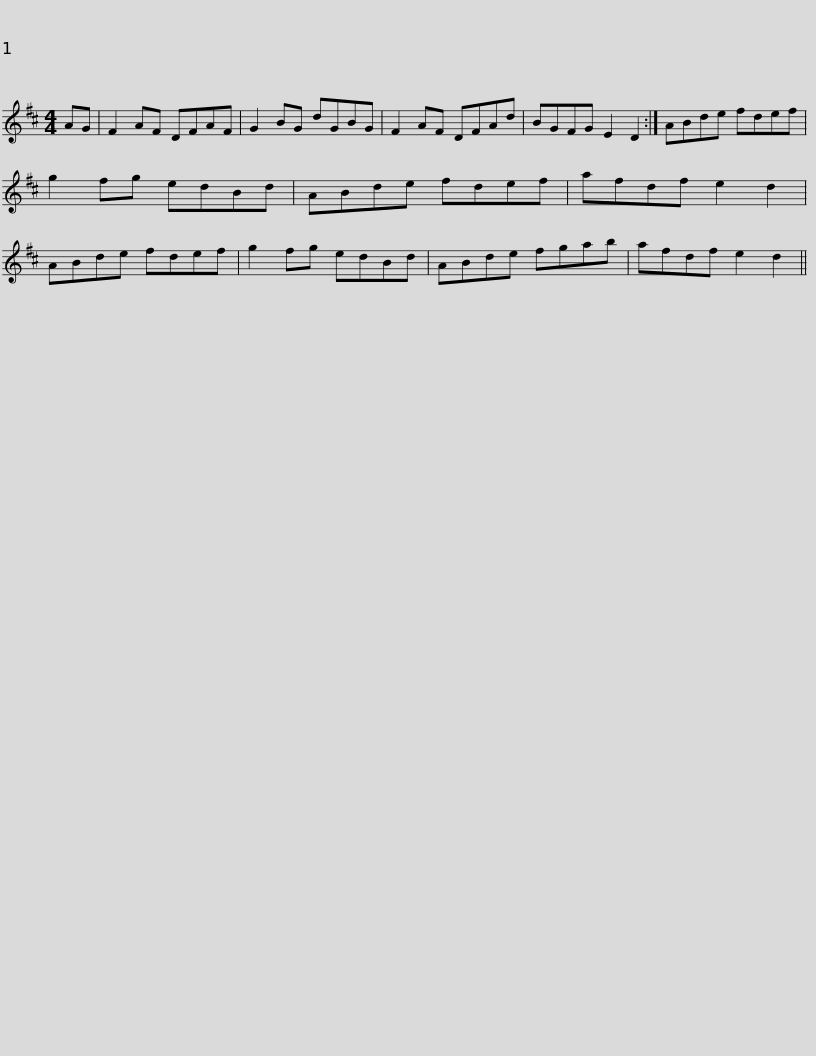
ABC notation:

X:1
L:1/8
M:4/4
I:linebreak $
K:D
V:1 treble
V:1
 AG | F2 AF DFAF | G2 BG dGBG | F2 AF DFAd | BGFG E2 D2 :| %5
 ABde fdef |$ g2 fg edBd | ABde fdef | afdf e2 d2 | ABde fdef | %10
 g2 fg edBd | ABde fgab |$ afdf e2 d2 || %13
